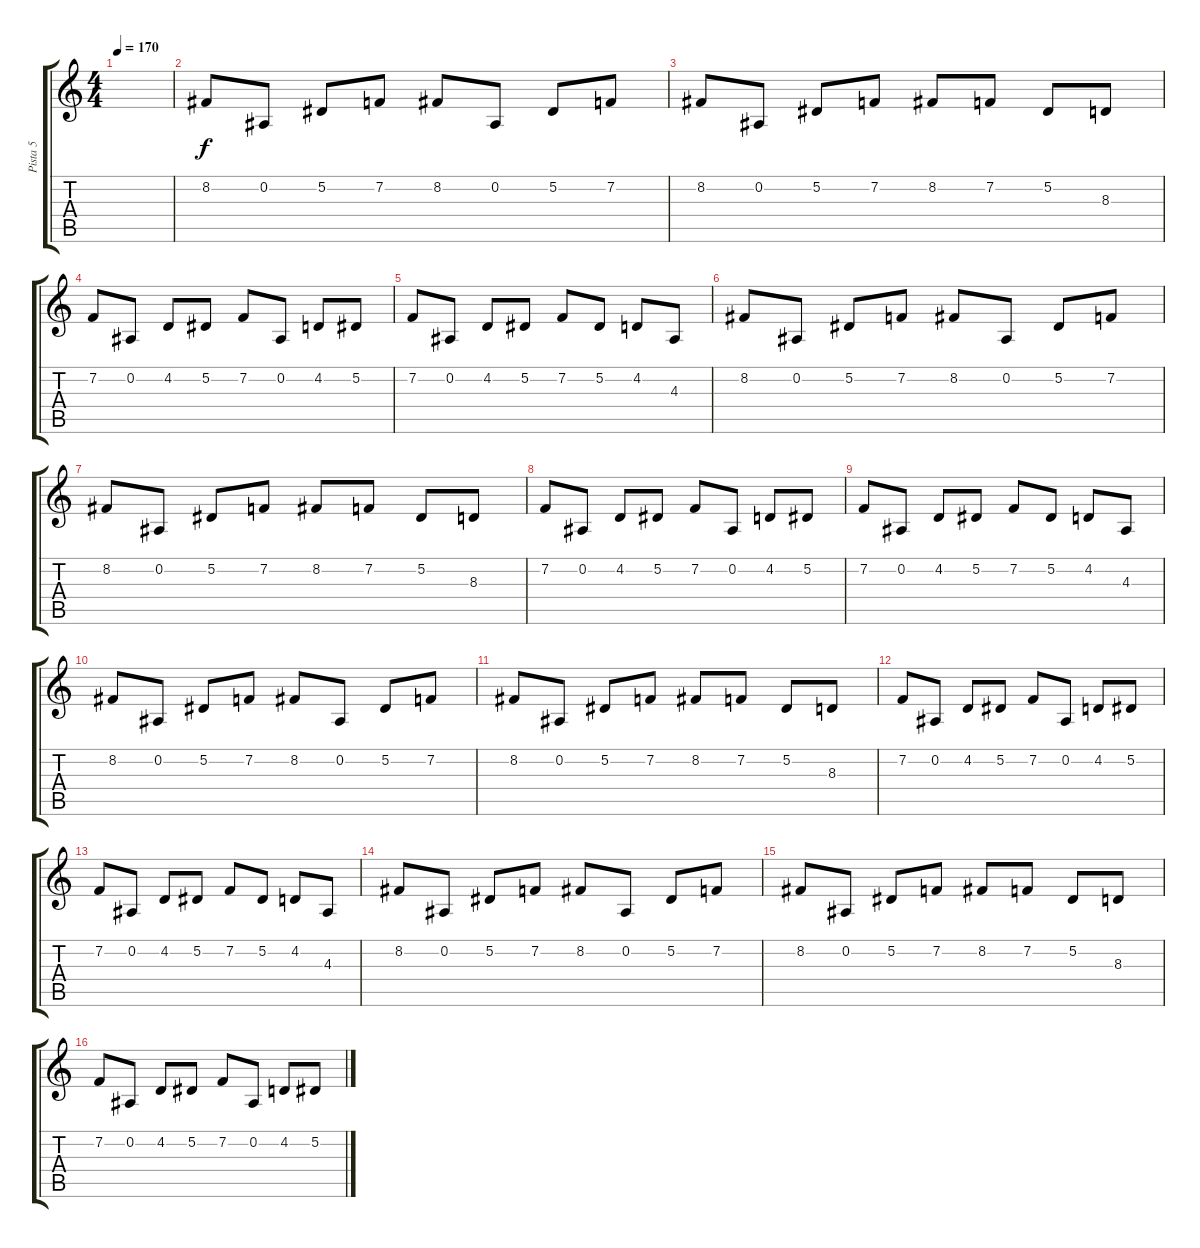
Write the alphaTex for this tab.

\track ("Pista 5" "Pista 5") {instrument lead2sawtooth}
\staff {score tabs}
\tuning (Eb4 Bb3 Gb3 Db3 Ab2 Eb2) {hide}
\ts (4 4)
\tempo 170
\clef g2
\ks c
|
8.2.8 0.2.8 5.2.8 7.2.8 8.2.8 0.2.8 5.2.8 7.2.8 |
8.2.8 0.2.8 5.2.8 7.2.8 8.2.8 7.2.8 5.2.8 8.3.8 |
7.2.8 0.2.8 4.2.8 5.2.8 7.2.8 0.2.8 4.2.8 5.2.8 |
7.2.8 0.2.8 4.2.8 5.2.8 7.2.8 5.2.8 4.2.8 4.3.8 |
8.2.8 0.2.8 5.2.8 7.2.8 8.2.8 0.2.8 5.2.8 7.2.8 |
8.2.8 0.2.8 5.2.8 7.2.8 8.2.8 7.2.8 5.2.8 8.3.8 |
7.2.8 0.2.8 4.2.8 5.2.8 7.2.8 0.2.8 4.2.8 5.2.8 |
7.2.8 0.2.8 4.2.8 5.2.8 7.2.8 5.2.8 4.2.8 4.3.8 |
8.2.8 0.2.8 5.2.8 7.2.8 8.2.8 0.2.8 5.2.8 7.2.8 |
8.2.8 0.2.8 5.2.8 7.2.8 8.2.8 7.2.8 5.2.8 8.3.8 |
7.2.8 0.2.8 4.2.8 5.2.8 7.2.8 0.2.8 4.2.8 5.2.8 |
7.2.8 0.2.8 4.2.8 5.2.8 7.2.8 5.2.8 4.2.8 4.3.8 |
8.2.8 0.2.8 5.2.8 7.2.8 8.2.8 0.2.8 5.2.8 7.2.8 |
8.2.8 0.2.8 5.2.8 7.2.8 8.2.8 7.2.8 5.2.8 8.3.8 |
7.2.8 0.2.8 4.2.8 5.2.8 7.2.8 0.2.8 4.2.8 5.2.8
